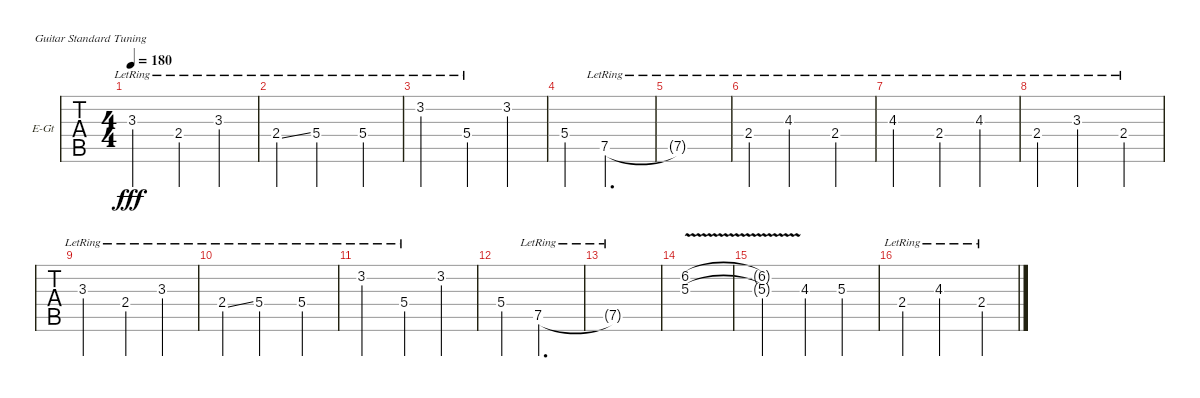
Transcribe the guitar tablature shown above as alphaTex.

\defaultSystemsLayout 4
\bracketExtendMode groupsimilarinstruments
\multiBarRest
\firstSystemTrackNameOrientation horizontal
\otherSystemsTrackNameOrientation horizontal
\track ("Cole Train" "E-Gt") {instrument distortionguitar}
\staff {tabs}
\tuning (E4 B3 G3 D3 A2 E2)
\ts (4 4)
\tempo 180
\clef g2
\ks c
3.3{lr}.2{dy fff} 2.4{lr}.4 3.3{lr}.4 |
2.4{ss lr}.4 5.4{lr}.2 5.4{lr}.4 |
3.2{lr}.2 5.4{lr}.4 3.2.4 |
5.4.4 7.5{lr}.2{d} |
7.5{lr t}.1 |
2.4{lr}.4 4.3{lr}.2 2.4{lr}.4 |
4.3{lr}.2 2.4{lr}.4 4.3{lr}.4 |
2.4{lr}.4 3.3{lr}.2 2.4{lr}.4 |
3.3{lr}.2 2.4{lr}.4 3.3{lr}.4 |
2.4{ss lr}.4 5.4{lr}.2 5.4{lr}.4 |
3.2{lr}.2 5.4{lr}.4 3.2.4 |
5.4.4 7.5{lr}.2{d} |
7.5{lr t}.1 |
(5.3{v} 6.2{v}).1 |
(6.2{v t} 5.3{v t}).2 4.3.4 5.3.4 |
2.4{lr}.4 4.3{lr}.2 2.4{lr}.4
